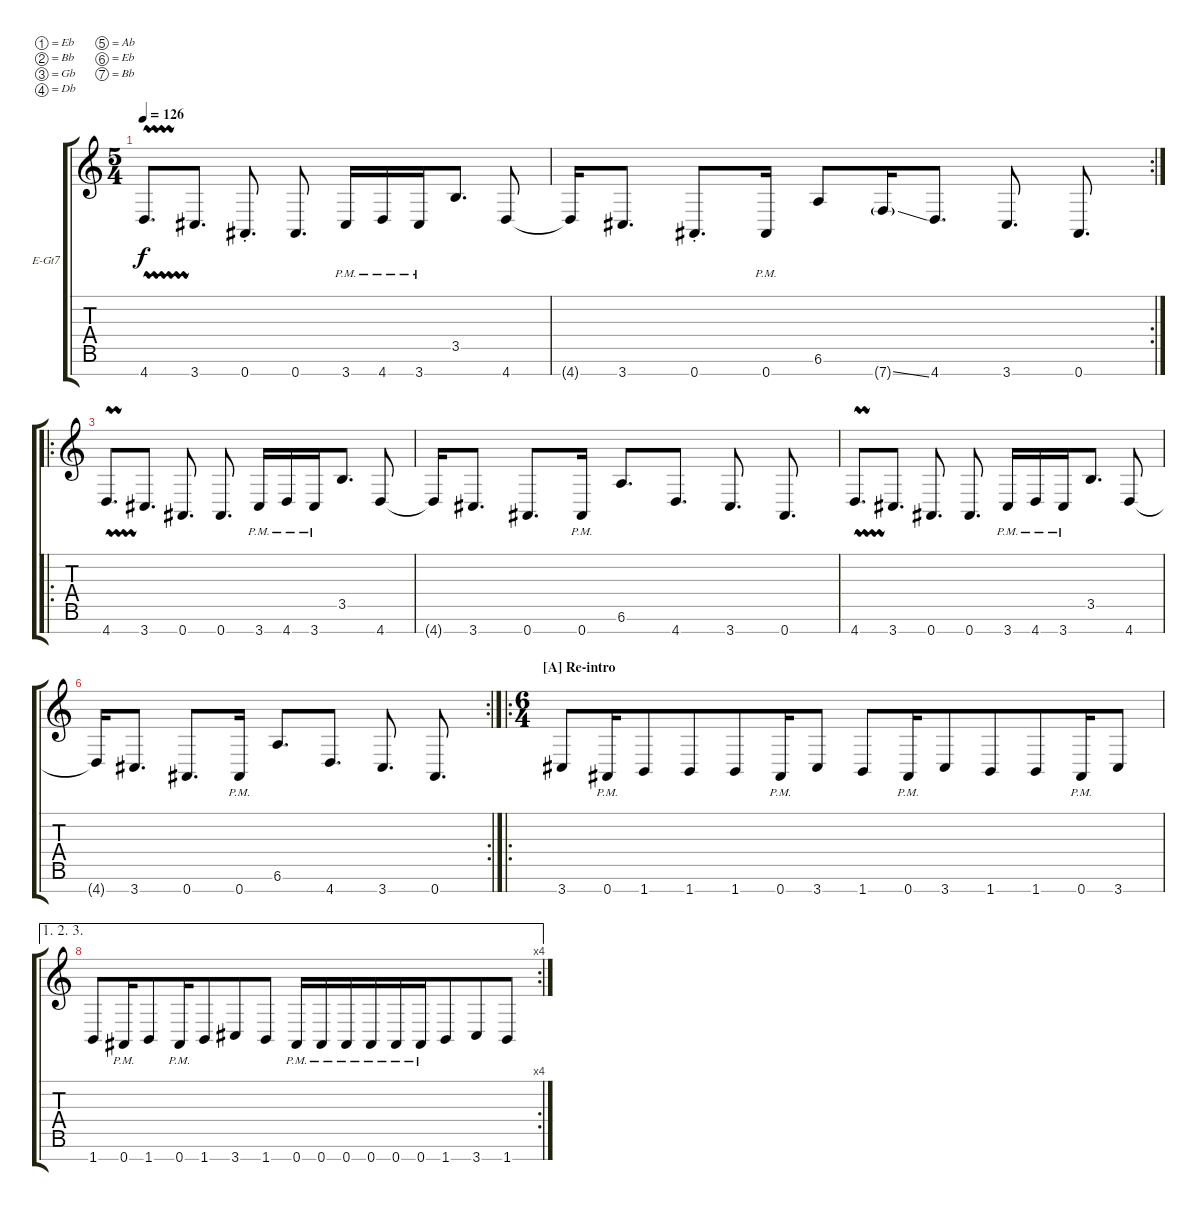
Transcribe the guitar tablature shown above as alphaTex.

\bracketExtendMode groupsimilarinstruments
\firstSystemTrackNameOrientation horizontal
\otherSystemsTrackNameOrientation horizontal
\defaultBarNumberDisplay FirstOfSystem
\track ("Electric Guitar" "E-Gt7") {instrument distortionguitar}
\staff {score tabs}
\tuning (Eb4 Bb3 Gb3 Db3 Ab2 Eb2 Bb1)
\ts (5 4)
\tempo 126
\clef g2
\ks c
4.7{vw}.8{d dy f} 3.7.8{d} 0.7{st}.8{d} 0.7.8{d} 3.7{pm}.16 4.7{pm}.16 3.7{pm}.16 3.5.8{d} 4.7.8 |
\rc 2
4.7{t}.16 3.7.8{d} 0.7{st}.8{d} 0.7{pm}.16 6.6.8 7.7{ss g}.16 4.7.8{d} 3.7.8{d} 0.7.8{d} |
\ro
4.7{vw}.8{d} 3.7.8{d} 0.7.8{d} 0.7.8{d} 3.7{pm}.16 4.7{pm}.16 3.7{pm}.16 3.5.8{d} 4.7.8 |
4.7{t}.16 3.7.8{d} 0.7.8{d} 0.7{pm}.16 6.6.8{d} 4.7.8{d} 3.7.8{d} 0.7.8{d} |
4.7{vw}.8{d} 3.7.8{d} 0.7.8{d} 0.7.8{d} 3.7{pm}.16 4.7{pm}.16 3.7{pm}.16 3.5.8{d} 4.7.8 |
\rc 2
4.7{t}.16 3.7.8{d} 0.7.8{d} 0.7{pm}.16 6.6.8{d} 4.7.8{d} 3.7.8{d} 0.7.8{d} |
\ro
\ts (6 4)
\beaming (8 6 6)
\section ("A" "Re-intro")
3.7.8 0.7{pm}.16 1.7.8 1.7.8 1.7.8 0.7{pm}.16 3.7.8 1.7.8 0.7{pm}.16 3.7.8 1.7.8 1.7.8 0.7{pm}.16 3.7.8 |
\ae (1 2 3)
\rc 4
1.7.8 0.7{pm}.16 1.7.8 0.7{pm}.16 1.7.8 3.7.8 1.7.8 0.7{pm}.16 0.7{pm}.16 0.7{pm}.16 0.7{pm}.16 0.7{pm}.16 0.7{pm}.16 1.7.8 3.7.8 1.7.8
